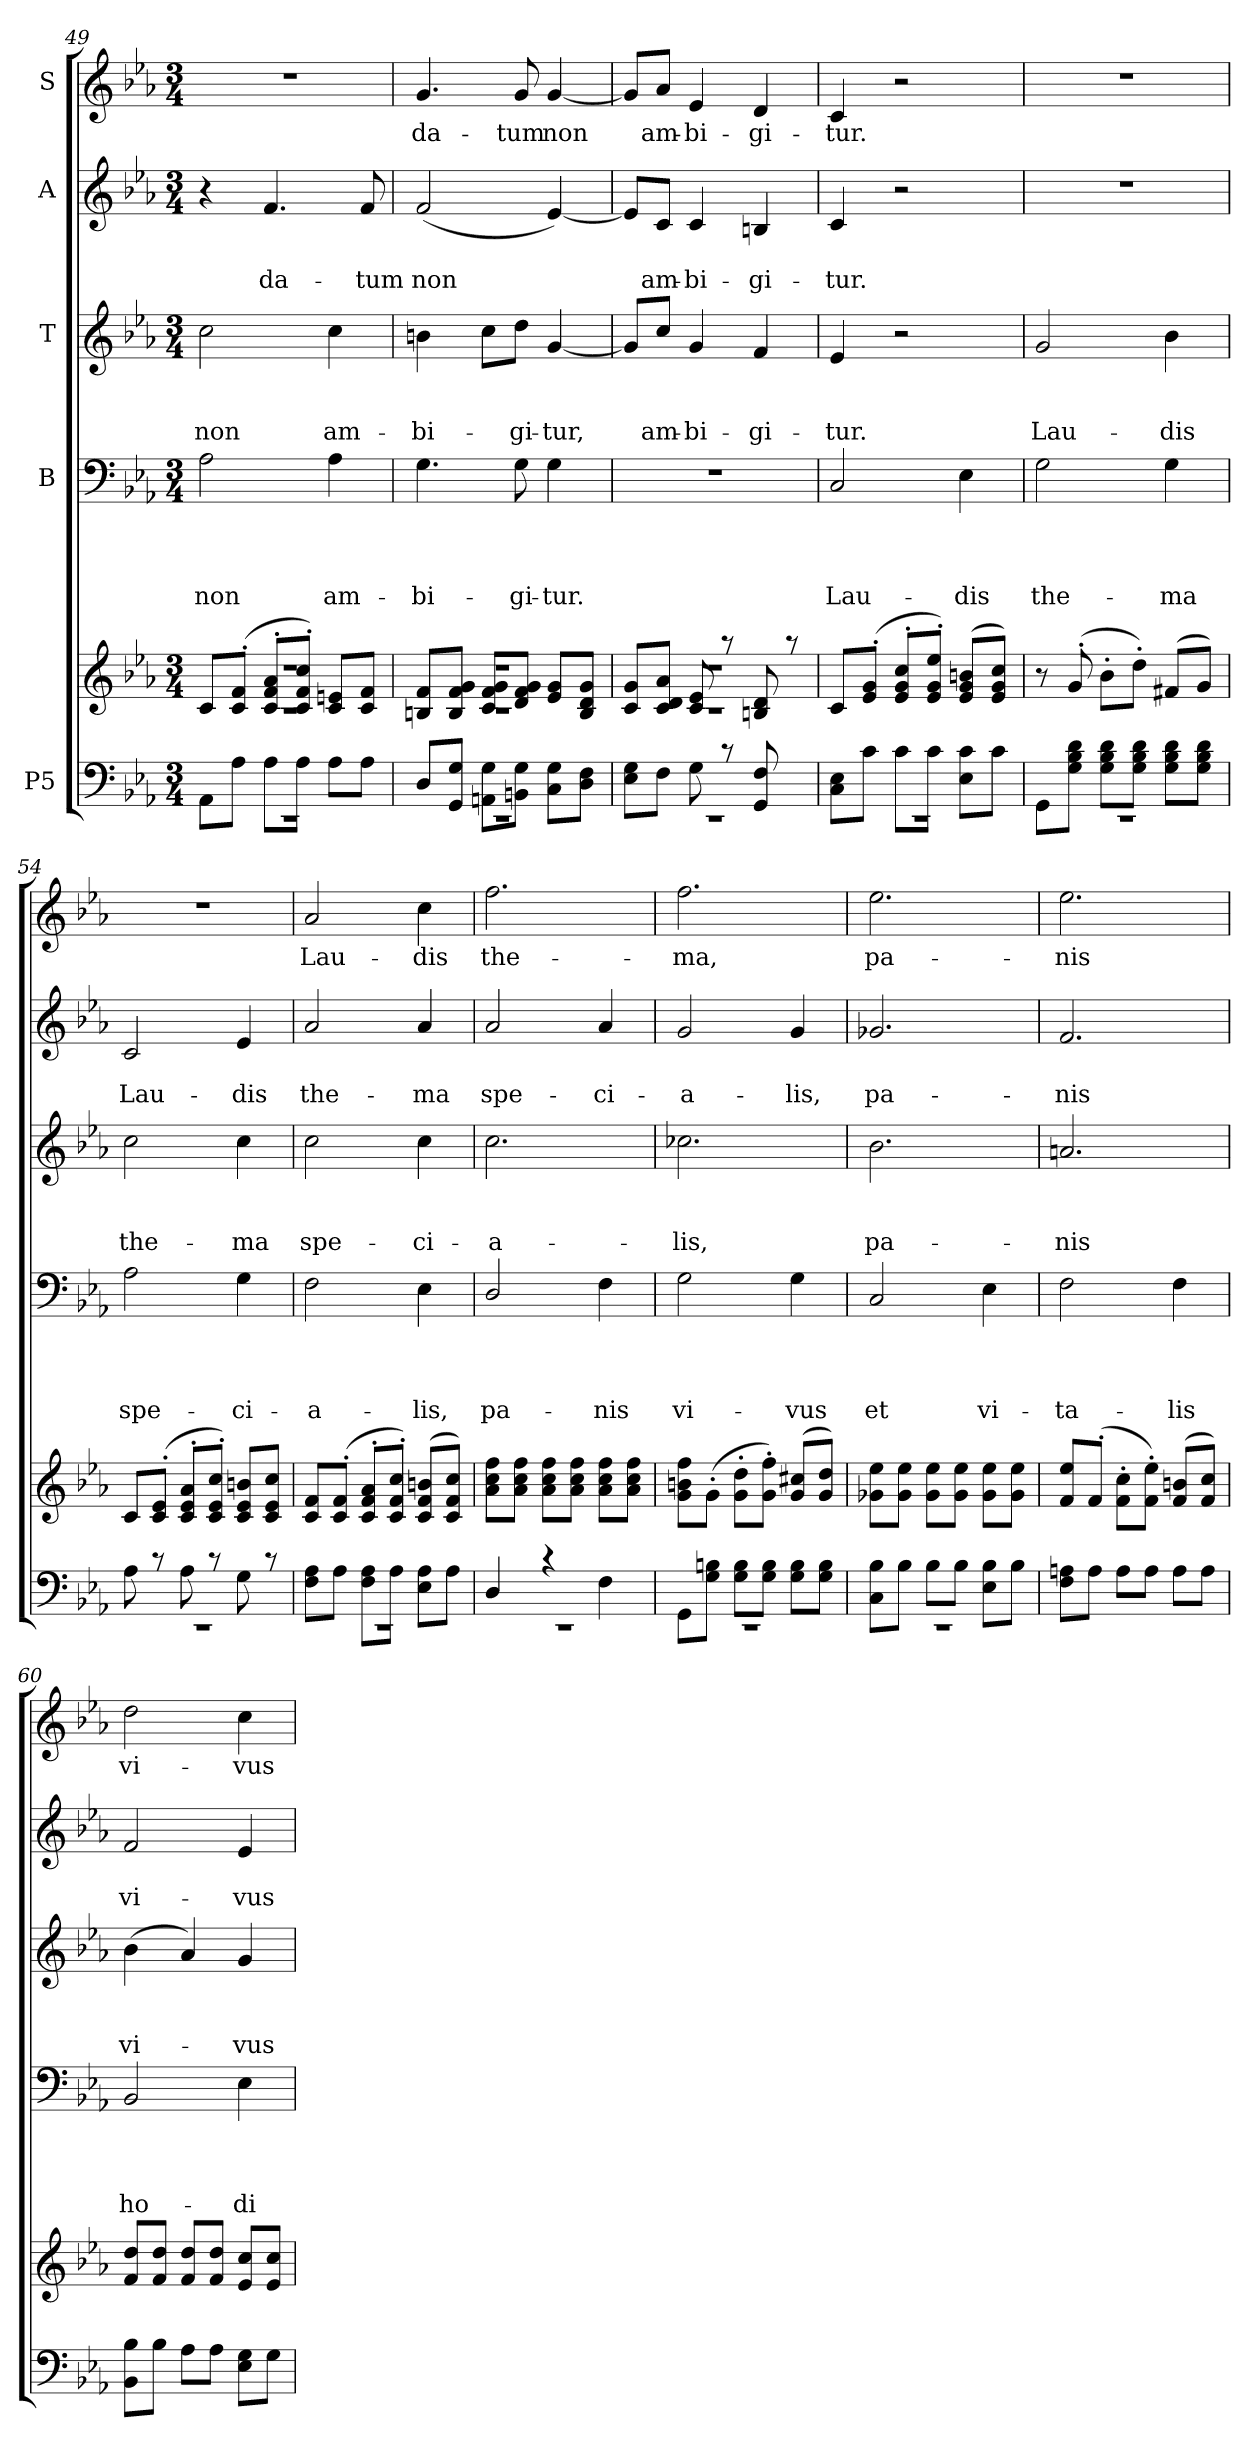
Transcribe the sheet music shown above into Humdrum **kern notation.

**kern	**kern	**kern	**text	**text	**text	**text	**kern	**text	**text	**text	**kern	**text	**text	**kern	**text
*part5	*part5	*part4	*part4	*part4	*part4	*part4	*part3	*part3	*part3	*part3	*part2	*part2	*part2	*part1	*part1
*staff6	*staff5	*staff4	*staff4	*staff4	*staff4	*staff4	*staff3	*staff3	*staff3	*staff3	*staff2	*staff2	*staff2	*staff1	*staff1
*I"P5	*	*I"B	*	*	*	*	*I"T	*	*	*	*I"A	*	*	*I"S	*
*clefF4	*clefG2	*clefF4	*	*	*	*	*clefG2	*	*	*	*clefG2	*	*	*clefG2	*
*k[b-e-a-]	*k[b-e-a-]	*k[b-e-a-]	*	*	*	*	*k[b-e-a-]	*	*	*	*k[b-e-a-]	*	*	*k[b-e-a-]	*
*E-:	*E-:	*E-:	*	*	*	*	*E-:	*	*	*	*E-:	*	*	*E-:	*
*M3/4	*M3/4	*M3/4	*	*	*	*	*M3/4	*	*	*	*M3/4	*	*	*M3/4	*
=49	=49	=49	=49	=49	=49	=49	=49	=49	=49	=49	=49	=49	=49	=49	=49
*^	*^	*	*	*	*	*	*	*	*	*	*	*	*	*	*
*	*	*	*^	*	*	*	*	*	*	*	*	*	*	*	*	*	*
!	!LO:N:vis=1	!	!LO:N:vis=1	!LO:N:vis=1	!	!	!	!	!LO:LY:b	!	!	!	!LO:LY:b	!	!	!	!LO:N:vis=1	!
8AA-\L	2.rEE	8c/L	2.rc	2.r	2A-\	.	.	.	non	2cc\	.	.	non	4r	.	.	2.r	.
8A-\J	.	(<8c/'> 8f/'>J	.	.	.	.	.	.	.	.	.	.	.	.	.	.	.	.
!	!	!	!	!	!	!	!	!	!	!	!	!	!	!	!	!LO:LY:b	!	!
8A-\L	.	8c/'> 8f/'> 8a-/'>L	.	.	.	.	.	.	.	.	.	.	.	4.f/	.	da-	.	.
8A-\J	.	8c/'> 8f/'> 8cc/'>J)	.	.	.	.	.	.	.	.	.	.	.	.	.	.	.	.
!	!	!	!	!	!	!	!	!	!LO:LY:b	!	!	!	!LO:LY:b	!	!	!	!	!
8A-\L	.	8c/ 8en/L	.	.	4A-\	.	.	.	am-	4cc\	.	.	am-	.	.	.	.	.
!	!	!	!	!	!	!	!	!	!	!	!	!	!	!	!	!LO:LY:b	!	!
8A-\J	.	8c/ 8f/J	.	.	.	.	.	.	.	.	.	.	.	8f/	.	-tum	.	.
=50	=50	=50	=50	=50	=50	=50	=50	=50	=50	=50	=50	=50	=50	=50	=50	=50	=50	=50
!	!LO:N:vis=1	!	!LO:N:vis=1	!LO:N:vis=1	!	!	!	!	!LO:LY:b	!	!	!	!LO:LY:b	!	!	!LO:LY:b	!	!LO:LY:b
8D/L	2.rEE	8Bn/ 8f/L	2.rc	2.r	4.G\	.	.	.	-bi-	4bn\	.	.	-bi-	(<2f/	.	non	4.g/	da-
8GG/ 8G/J	.	8B/ 8f/ 8g/J	.	.	.	.	.	.	.	.	.	.	.	.	.	.	.	.
8AAn\ 8G\L	.	8c/ 8f/ 8g/L	.	.	.	.	.	.	.	8cc\L	.	.	.	.	.	.	.	.
!	!	!	!	!	!	!	!	!	!LO:LY:b	!	!	!	!LO:LY:b	!	!	!	!	!LO:LY:b
8BBn\ 8G\J	.	8d/ 8f/ 8g/J	.	.	8G\	.	.	.	-gi-	8dd\J	.	.	-gi-	.	.	.	8g/	-tum
!	!	!	!	!	!	!	!	!	!LO:LY:b	!	!	!	!LO:LY:b	!	!	!	!	!LO:LY:b
8C\ 8G\L	.	8e-/ 8g/L	.	.	4G\	.	.	.	-tur.	[<4g/	.	.	-tur,	[<4e-/)	.	.	[<4g/	non
8D\ 8F\J	.	8B/ 8d/ 8g/J	.	.	.	.	.	.	.	.	.	.	.	.	.	.	.	.
=51	=51	=51	=51	=51	=51	=51	=51	=51	=51	=51	=51	=51	=51	=51	=51	=51	=51	=51
!	!LO:N:vis=1	!	!LO:N:vis=1	!LO:N:vis=1	!LO:N:vis=1	!	!	!	!	!	!	!	!	!	!	!	!	!
8E-\ 8G\L	2.rEE	8c/ 8g/L	2.rc	2.r	2.r	.	.	.	.	8g/L]	.	.	.	8e-/L]	.	.	8g/L]	.
!	!	!	!	!	!	!	!	!	!	!	!	!	!LO:LY:b	!	!	!LO:LY:b	!	!LO:LY:b
8F\J	.	8c/ 8d/ 8a-/J	.	.	.	.	.	.	.	8cc/J	.	.	am-	8c/J	.	am-	8a-/J	am-
!	!	!	!	!	!	!	!	!	!	!	!	!	!LO:LY:b	!	!	!LO:LY:b	!	!LO:LY:b
8G\	.	8c/ 8e-/	.	.	.	.	.	.	.	4g/	.	.	-bi-	4c/	.	-bi-	4e-/	-bi-
8rc	.	8raa	.	.	.	.	.	.	.	.	.	.	.	.	.	.	.	.
!	!	!	!	!	!	!	!	!	!	!	!	!	!LO:LY:b	!	!	!LO:LY:b	!	!LO:LY:b
8GG/ 8F/	.	8Bn/ 8d/	.	.	.	.	.	.	.	4f/	.	.	-gi-	4Bn/	.	-gi-	4d/	-gi-
8ryy	.	8raa	.	.	.	.	.	.	.	.	.	.	.	.	.	.	.	.
!!LO:PB:g=z
=52	=52	=52	=52	=52	=52	=52	=52	=52	=52	=52	=52	=52	=52	=52	=52	=52	=52	=52
!	!LO:N:vis=1	!	!	!	!	!	!	!	!LO:LY:b	!	!	!	!LO:LY:b	!	!	!LO:LY:b	!	!LO:LY:b
8C\ 8E-\L	2.rEE	8c/L	2.ryy	2.ryy	2C/	.	.	.	Lau-	4e-/	.	.	-tur.	4c/	.	-tur.	4c/	-tur.
8c\J	.	(<8e-/'> 8g/'>J	.	.	.	.	.	.	.	.	.	.	.	.	.	.	.	.
8c\L	.	8e-/'> 8g/'> 8cc/'>L	.	.	.	.	.	.	.	2r	.	.	.	2r	.	.	2r	.
8c\J	.	8e-/'> 8g/'> 8ee-/'>J)	.	.	.	.	.	.	.	.	.	.	.	.	.	.	.	.
!	!	!	!	!	!	!	!	!	!LO:LY:b	!	!	!	!	!	!	!	!	!
8E-\ 8c\L	.	(<8e-/ 8g/ 8bn/L	.	.	4E-\	.	.	.	-dis	.	.	.	.	.	.	.	.	.
8c\J	.	8e-/ 8g/ 8cc/J)	.	.	.	.	.	.	.	.	.	.	.	.	.	.	.	.
=53	=53	=53	=53	=53	=53	=53	=53	=53	=53	=53	=53	=53	=53	=53	=53	=53	=53	=53
!	!LO:N:vis=1	!	!	!	!	!	!	!	!LO:LY:b	!	!	!	!LO:LY:b	!LO:N:vis=1	!	!	!LO:N:vis=1	!
8GG\L	2.rEE	8r	2.ryy	2.ryy	2G\	.	.	.	the-	2g/	.	.	Lau-	2.r	.	.	2.r	.
8G\ 8B-\ 8d\J	.	(<8g'>/	.	.	.	.	.	.	.	.	.	.	.	.	.	.	.	.
8G\ 8B-\ 8d\L	.	8b-'>\L	.	.	.	.	.	.	.	.	.	.	.	.	.	.	.	.
8G\ 8B-\ 8d\J	.	8dd'>\J)	.	.	.	.	.	.	.	.	.	.	.	.	.	.	.	.
!	!	!	!	!	!	!	!	!	!LO:LY:b	!	!	!	!LO:LY:b	!	!	!	!	!
8G\ 8B-\ 8d\L	.	(<8f#X/L	.	.	4G\	.	.	.	-ma	4b-\	.	.	-dis	.	.	.	.	.
8G\ 8B-\ 8d\J	.	8g/J)	.	.	.	.	.	.	.	.	.	.	.	.	.	.	.	.
=54	=54	=54	=54	=54	=54	=54	=54	=54	=54	=54	=54	=54	=54	=54	=54	=54	=54	=54
!	!LO:N:vis=1	!	!	!	!	!	!	!	!LO:LY:b	!	!	!	!LO:LY:b	!	!	!LO:LY:b	!LO:N:vis=1	!
8A-\	2.rEE	8c/L	2.ryy	2.ryy	2A-\	.	.	.	spe-	2cc\	.	.	the-	2c/	.	Lau-	2.r	.
8rc	.	(<8c/'> 8e-/'>J	.	.	.	.	.	.	.	.	.	.	.	.	.	.	.	.
8A-\	.	8c/'> 8e-/'> 8a-/'>L	.	.	.	.	.	.	.	.	.	.	.	.	.	.	.	.
8rc	.	8c/'> 8e-/'> 8cc/'>J)	.	.	.	.	.	.	.	.	.	.	.	.	.	.	.	.
!	!	!	!	!	!	!	!	!	!LO:LY:b	!	!	!	!LO:LY:b	!	!	!LO:LY:b	!	!
8G\	.	8c/ 8e-/ 8bn/L	.	.	4G\	.	.	.	-ci-	4cc\	.	.	-ma	4e-/	.	-dis	.	.
8rc	.	8c/ 8e-/ 8cc/J	.	.	.	.	.	.	.	.	.	.	.	.	.	.	.	.
=55	=55	=55	=55	=55	=55	=55	=55	=55	=55	=55	=55	=55	=55	=55	=55	=55	=55	=55
!	!LO:N:vis=1	!	!	!	!	!	!	!	!LO:LY:b	!	!	!	!LO:LY:b	!	!	!LO:LY:b	!	!LO:LY:b
8F\ 8A-\L	2.rEE	8c/ 8f/L	2.ryy	2.ryy	2F\	.	.	.	-a-	2cc\	.	.	spe-	2a-/	.	the-	2a-/	Lau-
8A-\J	.	(<8c/'> 8f/'>J	.	.	.	.	.	.	.	.	.	.	.	.	.	.	.	.
8F\ 8A-\L	.	8c/'> 8f/'> 8a-/'>L	.	.	.	.	.	.	.	.	.	.	.	.	.	.	.	.
8A-\J	.	8c/'> 8f/'> 8cc/'>J)	.	.	.	.	.	.	.	.	.	.	.	.	.	.	.	.
!	!	!	!	!	!	!	!	!	!LO:LY:b	!	!	!	!LO:LY:b	!	!	!LO:LY:b	!	!LO:LY:b
8E-\ 8A-\L	.	(<8c/ 8f/ 8bn/L	.	.	4E-\	.	.	.	-lis,	4cc\	.	.	-ci-	4a-/	.	-ma	4cc\	-dis
8A-\J	.	8c/ 8f/ 8cc/J)	.	.	.	.	.	.	.	.	.	.	.	.	.	.	.	.
=56	=56	=56	=56	=56	=56	=56	=56	=56	=56	=56	=56	=56	=56	=56	=56	=56	=56	=56
!	!LO:N:vis=1	!	!	!	!	!	!	!	!LO:LY:b	!	!	!	!LO:LY:b	!	!	!LO:LY:b	!	!LO:LY:b
4D/	2.rEE	8a-\ 8cc\ 8ff\L	2.ryy	2.ryy	2D/	.	.	.	pa-	2.cc\	.	.	-a-	2a-/	.	spe-	2.ff\	the-
.	.	8a-\ 8cc\ 8ff\J	.	.	.	.	.	.	.	.	.	.	.	.	.	.	.	.
4rc	.	8a-\ 8cc\ 8ff\L	.	.	.	.	.	.	.	.	.	.	.	.	.	.	.	.
.	.	8a-\ 8cc\ 8ff\J	.	.	.	.	.	.	.	.	.	.	.	.	.	.	.	.
!	!	!	!	!	!	!	!	!	!LO:LY:b	!	!	!	!	!	!	!LO:LY:b	!	!
4F\	.	8a-\ 8cc\ 8ff\L	.	.	4F\	.	.	.	-nis	.	.	.	.	4a-/	.	-ci-	.	.
.	.	8a-\ 8cc\ 8ff\J	.	.	.	.	.	.	.	.	.	.	.	.	.	.	.	.
=57	=57	=57	=57	=57	=57	=57	=57	=57	=57	=57	=57	=57	=57	=57	=57	=57	=57	=57
!	!LO:N:vis=1	!	!	!	!	!	!	!	!LO:LY:b	!	!	!	!LO:LY:b	!	!	!LO:LY:b	!	!LO:LY:b
8GG\L	2.rEE	8g\ 8bn\ 8ff\L	2.ryy	2.ryy	2G\	.	.	.	vi-	2.cc-X\	.	.	-lis,	2g/	.	-a-	2.ff\	-ma,
8G\ 8Bn\J	.	(>8g'>\J	.	.	.	.	.	.	.	.	.	.	.	.	.	.	.	.
8G\ 8B\L	.	8g\'> 8dd\'>L	.	.	.	.	.	.	.	.	.	.	.	.	.	.	.	.
8G\ 8B\J	.	8g\'> 8ff\'>J)	.	.	.	.	.	.	.	.	.	.	.	.	.	.	.	.
!	!	!	!	!	!	!	!	!	!LO:LY:b	!	!	!	!	!	!	!LO:LY:b	!	!
8G\ 8B\L	.	(>8g/ 8cc#X/L	.	.	4G\	.	.	.	-vus	.	.	.	.	4g/	.	-lis,	.	.
8G\ 8B\J	.	8g/ 8dd/J)	.	.	.	.	.	.	.	.	.	.	.	.	.	.	.	.
=58	=58	=58	=58	=58	=58	=58	=58	=58	=58	=58	=58	=58	=58	=58	=58	=58	=58	=58
!	!LO:N:vis=1	!	!	!	!	!	!	!	!LO:LY:b	!	!	!	!LO:LY:b	!	!	!LO:LY:b	!	!LO:LY:b
8C\ 8B-\L	2.rEE	8g-X\ 8ee-\L	2.ryy	2.ryy	2C/	.	.	.	et	2.b-\	.	.	pa-	2.g-X/	.	pa-	2.ee-\	pa-
8B-\J	.	8g-\ 8ee-\J	.	.	.	.	.	.	.	.	.	.	.	.	.	.	.	.
8B-\L	.	8g-\ 8ee-\L	.	.	.	.	.	.	.	.	.	.	.	.	.	.	.	.
8B-\J	.	8g-\ 8ee-\J	.	.	.	.	.	.	.	.	.	.	.	.	.	.	.	.
!	!	!	!	!	!	!	!	!	!LO:LY:b	!	!	!	!	!	!	!	!	!
8E-\ 8B-\L	.	8g-\ 8ee-\L	.	.	4E-\	.	.	.	vi-	.	.	.	.	.	.	.	.	.
8B-\J	.	8g-\ 8ee-\J	.	.	.	.	.	.	.	.	.	.	.	.	.	.	.	.
!!LO:LB:g=z
=59	=59	=59	=59	=59	=59	=59	=59	=59	=59	=59	=59	=59	=59	=59	=59	=59	=59	=59
!	!	!	!	!	!	!	!	!	!LO:LY:b	!	!	!	!LO:LY:b	!	!	!LO:LY:b	!	!LO:LY:b
8F\ 8An\L	2.ryy	8f/ 8ee-/L	2.ryy	2.ryy	2F\	.	.	.	-ta-	2.an/	.	.	-nis	2.f/	.	-nis	2.ee-\	-nis
8A\J	.	(>8f'</J	.	.	.	.	.	.	.	.	.	.	.	.	.	.	.	.
8A\L	.	8f\'> 8cc\'>L	.	.	.	.	.	.	.	.	.	.	.	.	.	.	.	.
8A\J	.	8f\'> 8ee-\'>J)	.	.	.	.	.	.	.	.	.	.	.	.	.	.	.	.
!	!	!	!	!	!	!	!	!	!LO:LY:b	!	!	!	!	!	!	!	!	!
8A\L	.	(<8f/ 8bn/L	.	.	4F\	.	.	.	-lis	.	.	.	.	.	.	.	.	.
8A\J	.	8f/ 8cc/J)	.	.	.	.	.	.	.	.	.	.	.	.	.	.	.	.
=60	=60	=60	=60	=60	=60	=60	=60	=60	=60	=60	=60	=60	=60	=60	=60	=60	=60	=60
!	!	!	!	!	!	!	!	!	!LO:LY:b	!	!	!	!LO:LY:b	!	!	!LO:LY:b	!	!LO:LY:b
8BB-\ 8B-\L	2.ryy	8f/ 8dd/L	2.ryy	2.ryy	2BB-/	.	.	.	ho-	(>4b-\	.	.	vi-	2f/	.	vi-	2dd\	vi-
8B-\J	.	8f/ 8dd/J	.	.	.	.	.	.	.	.	.	.	.	.	.	.	.	.
8A-\L	.	8f/ 8dd/L	.	.	.	.	.	.	.	4a-/)	.	.	.	.	.	.	.	.
8A-\J	.	8f/ 8dd/J	.	.	.	.	.	.	.	.	.	.	.	.	.	.	.	.
!	!	!	!	!	!	!	!	!	!LO:LY:b	!	!	!	!LO:LY:b	!	!	!LO:LY:b	!	!LO:LY:b
8E-\ 8G\L	.	8e-/ 8cc/L	.	.	4E-\	.	.	.	-di-	4g/	.	.	-vus	4e-/	.	-vus	4cc\	-vus
8G\J	.	8e-/ 8cc/J	.	.	.	.	.	.	.	.	.	.	.	.	.	.	.	.
*v	*v	*	*	*	*	*	*	*	*	*	*	*	*	*	*	*	*	*
*	*v	*v	*v	*	*	*	*	*	*	*	*	*	*	*	*	*	*
=	=	=	=	=	=	=	=	=	=	=	=	=	=	=	=
*-	*-	*-	*-	*-	*-	*-	*-	*-	*-	*-	*-	*-	*-	*-	*-
